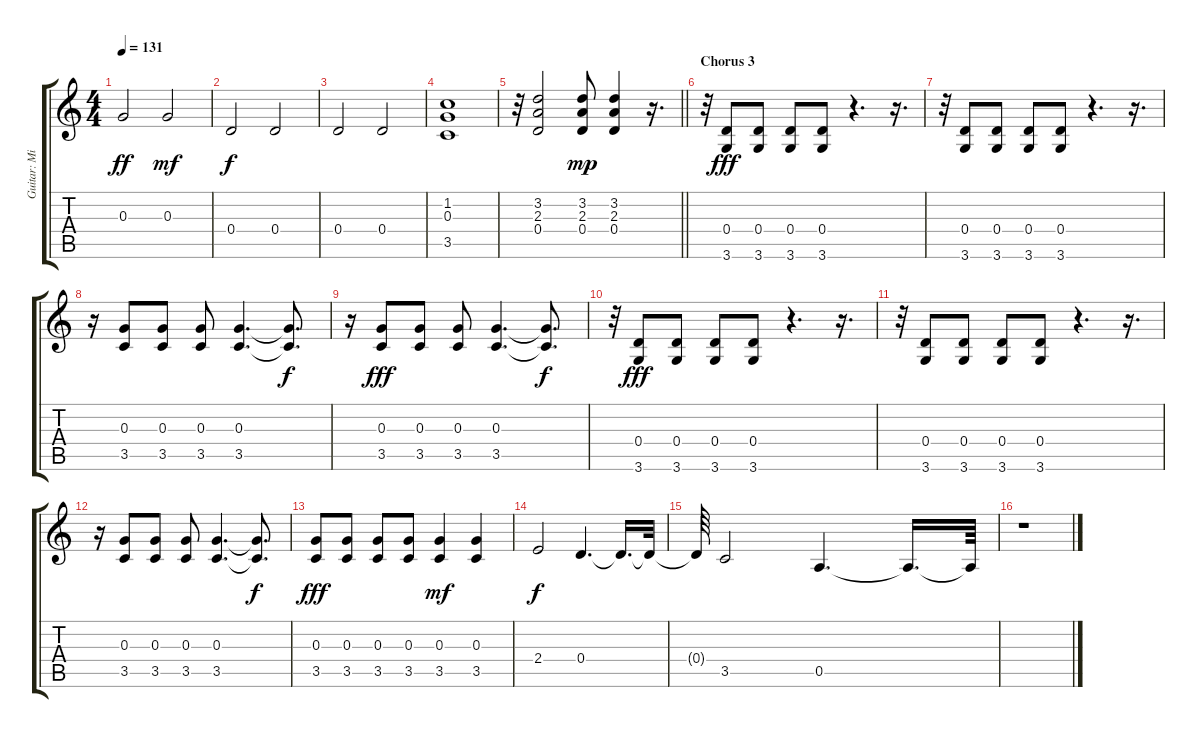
\track ("Guitar: Mick Ralphs" "Guitar: Mi") {instrument electricguitarjazz}
\staff {score tabs}
\tuning (E4 B3 G3 D3 A2 E2) {hide}
\ts (4 4)
\tempo 131
\clef g2
\ks c
0.3.2{dy ff} 0.3.2{dy mf} |
0.4.2{dy f} 0.4.2 |
0.4.2 0.4.2 |
(1.2 0.3 3.5).1 |
\barLineRight lightlight
r.32 (3.2 2.3 0.4).2 (3.2 2.3 0.4).8{dy mp} (3.2 2.3 0.4).4 r.16{d} |
\section ("" "Chorus 3")
r.32 (0.4 3.6).8{dy fff} (0.4 3.6).8 (0.4 3.6).8 (0.4 3.6).8 r.4{d} r.16{d} |
r.32 (0.4 3.6).8 (0.4 3.6).8 (0.4 3.6).8 (0.4 3.6).8 r.4{d} r.16{d} |
r.16 (0.3 3.5).8 (0.3 3.5).8 (0.3 3.5).8 (0.3 3.5).4{d} (0.3{t} 3.5{t}).8{d dy f} |
r.16 (0.3 3.5).8{dy fff} (0.3 3.5).8 (0.3 3.5).8 (0.3 3.5).4{d} (0.3{t} 3.5{t}).8{d dy f} |
r.32 (0.4 3.6).8{dy fff} (0.4 3.6).8 (0.4 3.6).8 (0.4 3.6).8 r.4{d} r.16{d} |
r.32 (0.4 3.6).8 (0.4 3.6).8 (0.4 3.6).8 (0.4 3.6).8 r.4{d} r.16{d} |
r.16 (0.3 3.5).8 (0.3 3.5).8 (0.3 3.5).8 (0.3 3.5).4{d} (0.3{t} 3.5{t}).8{d dy f} |
(0.3 3.5).8{dy fff} (0.3 3.5).8 (0.3 3.5).8 (0.3 3.5).8 (0.3 3.5).4{dy mf} (0.3 3.5).4 |
2.4.2{dy f} 0.4.4{d} 0.4{t}.16{d} 0.4{t}.32 |
0.4{t}.64 3.5.2 0.5.4{d} 0.5{t}.16{d} 0.5{t}.64 |
r.1
